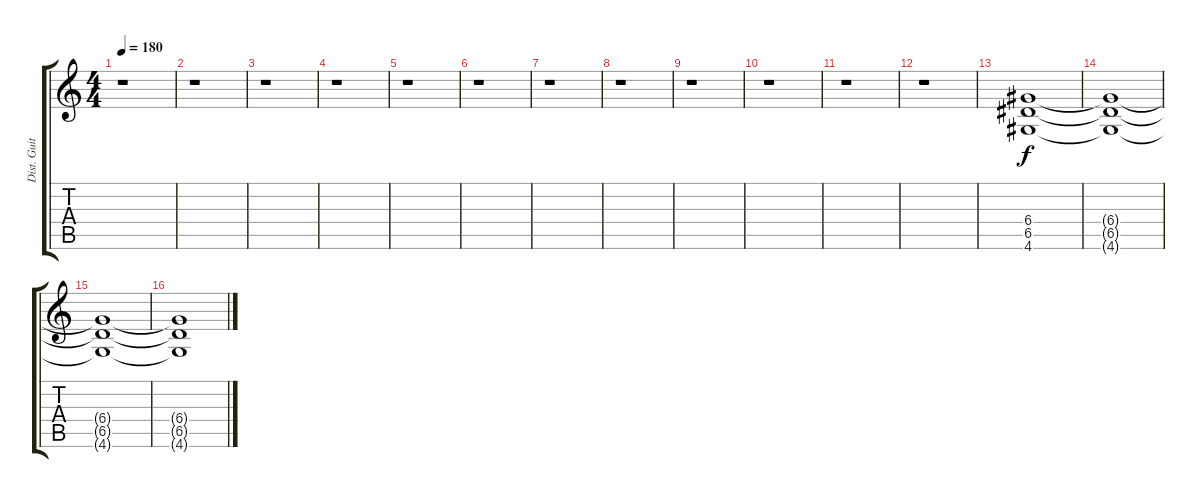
\track ("Dist. Guitar 2" "Dist. Guit") {instrument overdrivenguitar}
\staff {score tabs}
\tuning (E4 B3 G3 D3 A2 E2) {hide}
\ts (4 4)
\tempo 180
\clef g2
\ks c
r.1{dy f} |
r.1 |
r.1 |
r.1 |
r.1 |
r.1 |
r.1 |
r.1 |
r.1 |
r.1 |
r.1 |
r.1 |
(6.4 6.5 4.6).1 |
(6.4{t} 6.5{t} 4.6{t}).1 |
(6.4{t} 6.5{t} 4.6{t}).1 |
(6.4{t} 6.5{t} 4.6{t}).1
